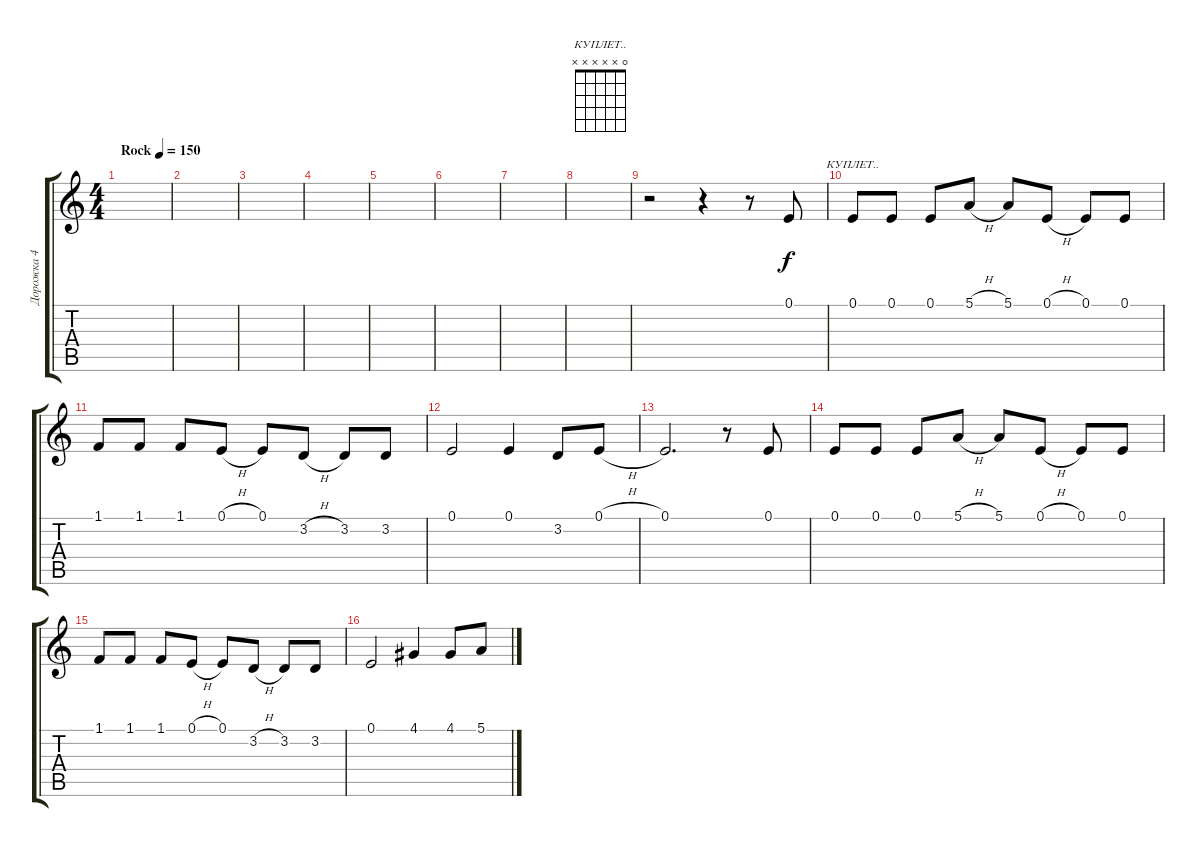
\track ("Дорожка 4" "Дорожка 4") {instrument acousticgrandpiano}
\staff {score tabs}
\tuning (E4 B3 G3 D3 A2 E2) {hide}
\chord ("КУПЛЕТ.." 0 x x x x x)
\ts (4 4)
\tempo (150 "Rock")
\clef g2
\ks c
|
|
|
|
|
|
|
|
r.2 r.4 r.8 0.1.8 |
0.1.8{ch "КУПЛЕТ.."} 0.1.8 0.1.8 5.1{h}.8 5.1.8 0.1{h}.8 0.1.8 0.1.8 |
1.1.8 1.1.8 1.1.8 0.1{h}.8 0.1.8 3.2{h}.8 3.2.8 3.2.8 |
0.1.2 0.1.4 3.2.8 0.1{h}.8 |
0.1.2{d} r.8 0.1.8 |
0.1.8 0.1.8 0.1.8 5.1{h}.8 5.1.8 0.1{h}.8 0.1.8 0.1.8 |
1.1.8 1.1.8 1.1.8 0.1{h}.8 0.1.8 3.2{h}.8 3.2.8 3.2.8 |
0.1.2 4.1.4 4.1.8 5.1{h}.8
